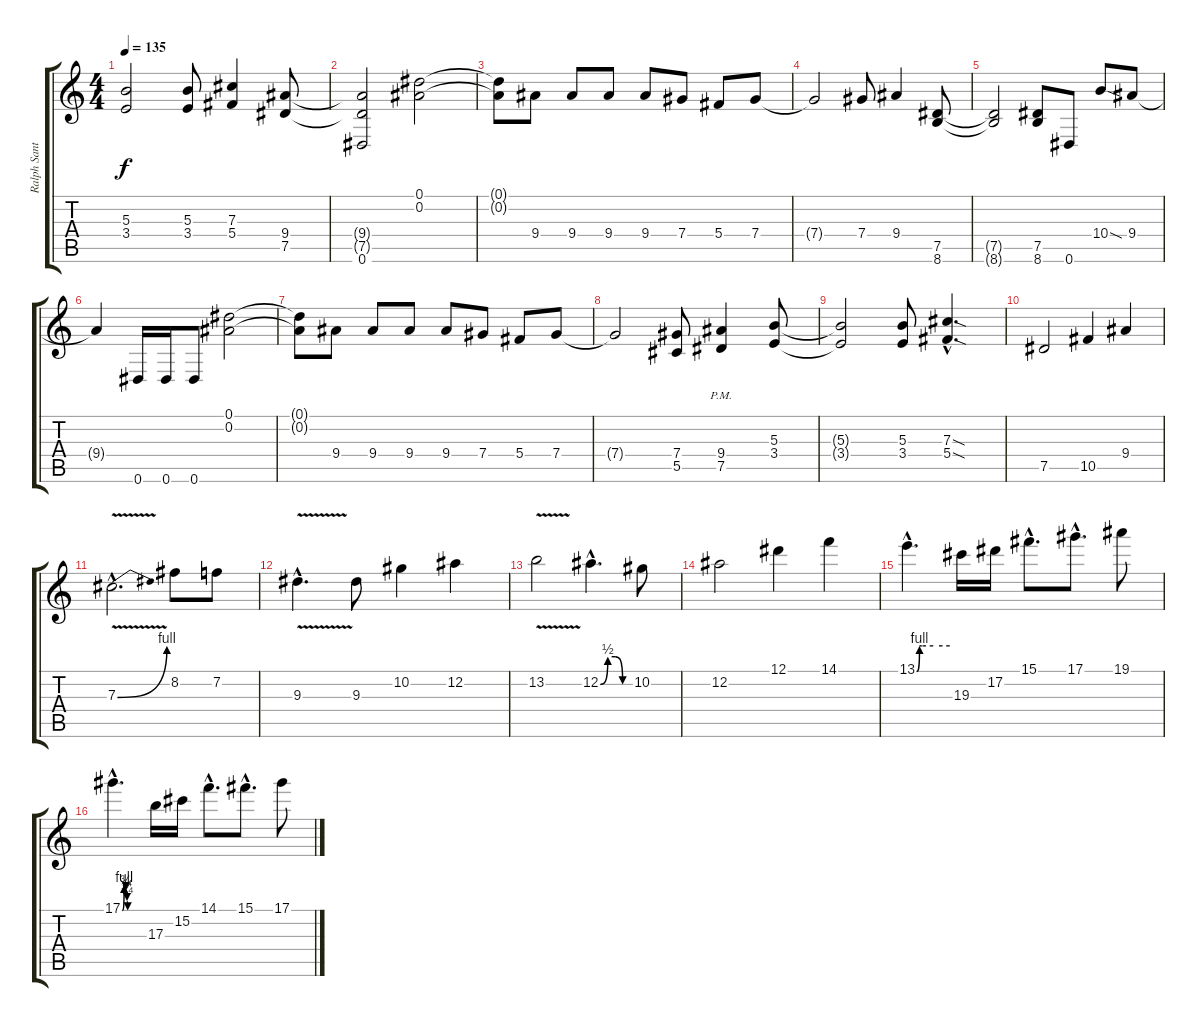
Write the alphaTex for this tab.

\track ("Ralph Santolla" "Ralph Sant") {instrument distortionguitar}
\staff {score tabs}
\tuning (Eb4 Bb3 Gb3 Db3 Ab2 Eb2) {hide}
\ts (4 4)
\tempo 135
\clef g2
\ks c
(5.3{t} 3.4{t}).2{dy f} (5.3 3.4).8 (7.3 5.4).4 (9.4 7.5).8 |
(9.4{t} 7.5{t} 0.6).2 (0.1 0.2).2 |
(0.1{t} 0.2{t}).8 9.4.8 9.4.8 9.4.8 9.4.8 7.4.8 5.4.8 7.4.8 |
7.4{t}.2 7.4.8 9.4.4 (7.5 8.6).8 |
(7.5{t} 8.6{t}).2 (7.5 8.6).8 0.6.8 10.4{sod}.8 9.4.8 |
9.4{t}.4 0.6.16 0.6.16 0.6.8 (0.1 0.2).2 |
(0.1{t} 0.2{t}).8 9.4.8 9.4.8 9.4.8 9.4.8 7.4.8 5.4.8 7.4.8 |
7.4{t}.2 (7.4 5.5).8 (9.4 7.5{pm}).4 (5.3 3.4).8 |
(5.3{t} 3.4{t}).2 (5.3 3.4).8 (7.3{sod hac} 5.4{sod hac}).4{d} |
7.5.2{volume 16 instrument overdrivenguitar} 10.5.4 9.4.4 |
7.3{be (bend 0 0 60 4) v hac}.2{d} 8.2.8 7.2.8 |
9.3{v hac}.4{d} 9.3.8 10.2.4 12.2.4 |
13.2{v}.2 12.2{be (custom 0 0 15 2 30 2 45 0 60 0) hac}.4{d} 10.2.8 |
12.2.2 12.1.4 14.1.4 |
13.1{be (custom 0 0 5 4 9 4 30 4 60 4) hac}.4{d} 19.3.16 17.2.16 15.1{hac}.8{d} 17.1{hac}.8{d} 19.1.8 |
17.1{be (custom 0 0 5 4 8 4 10 3 13 1 15 0 30 0 60 0) hac}.4{d} 17.3.16 15.2.16 14.1{hac}.8{d} 15.1{hac}.8{d} 17.1.8
